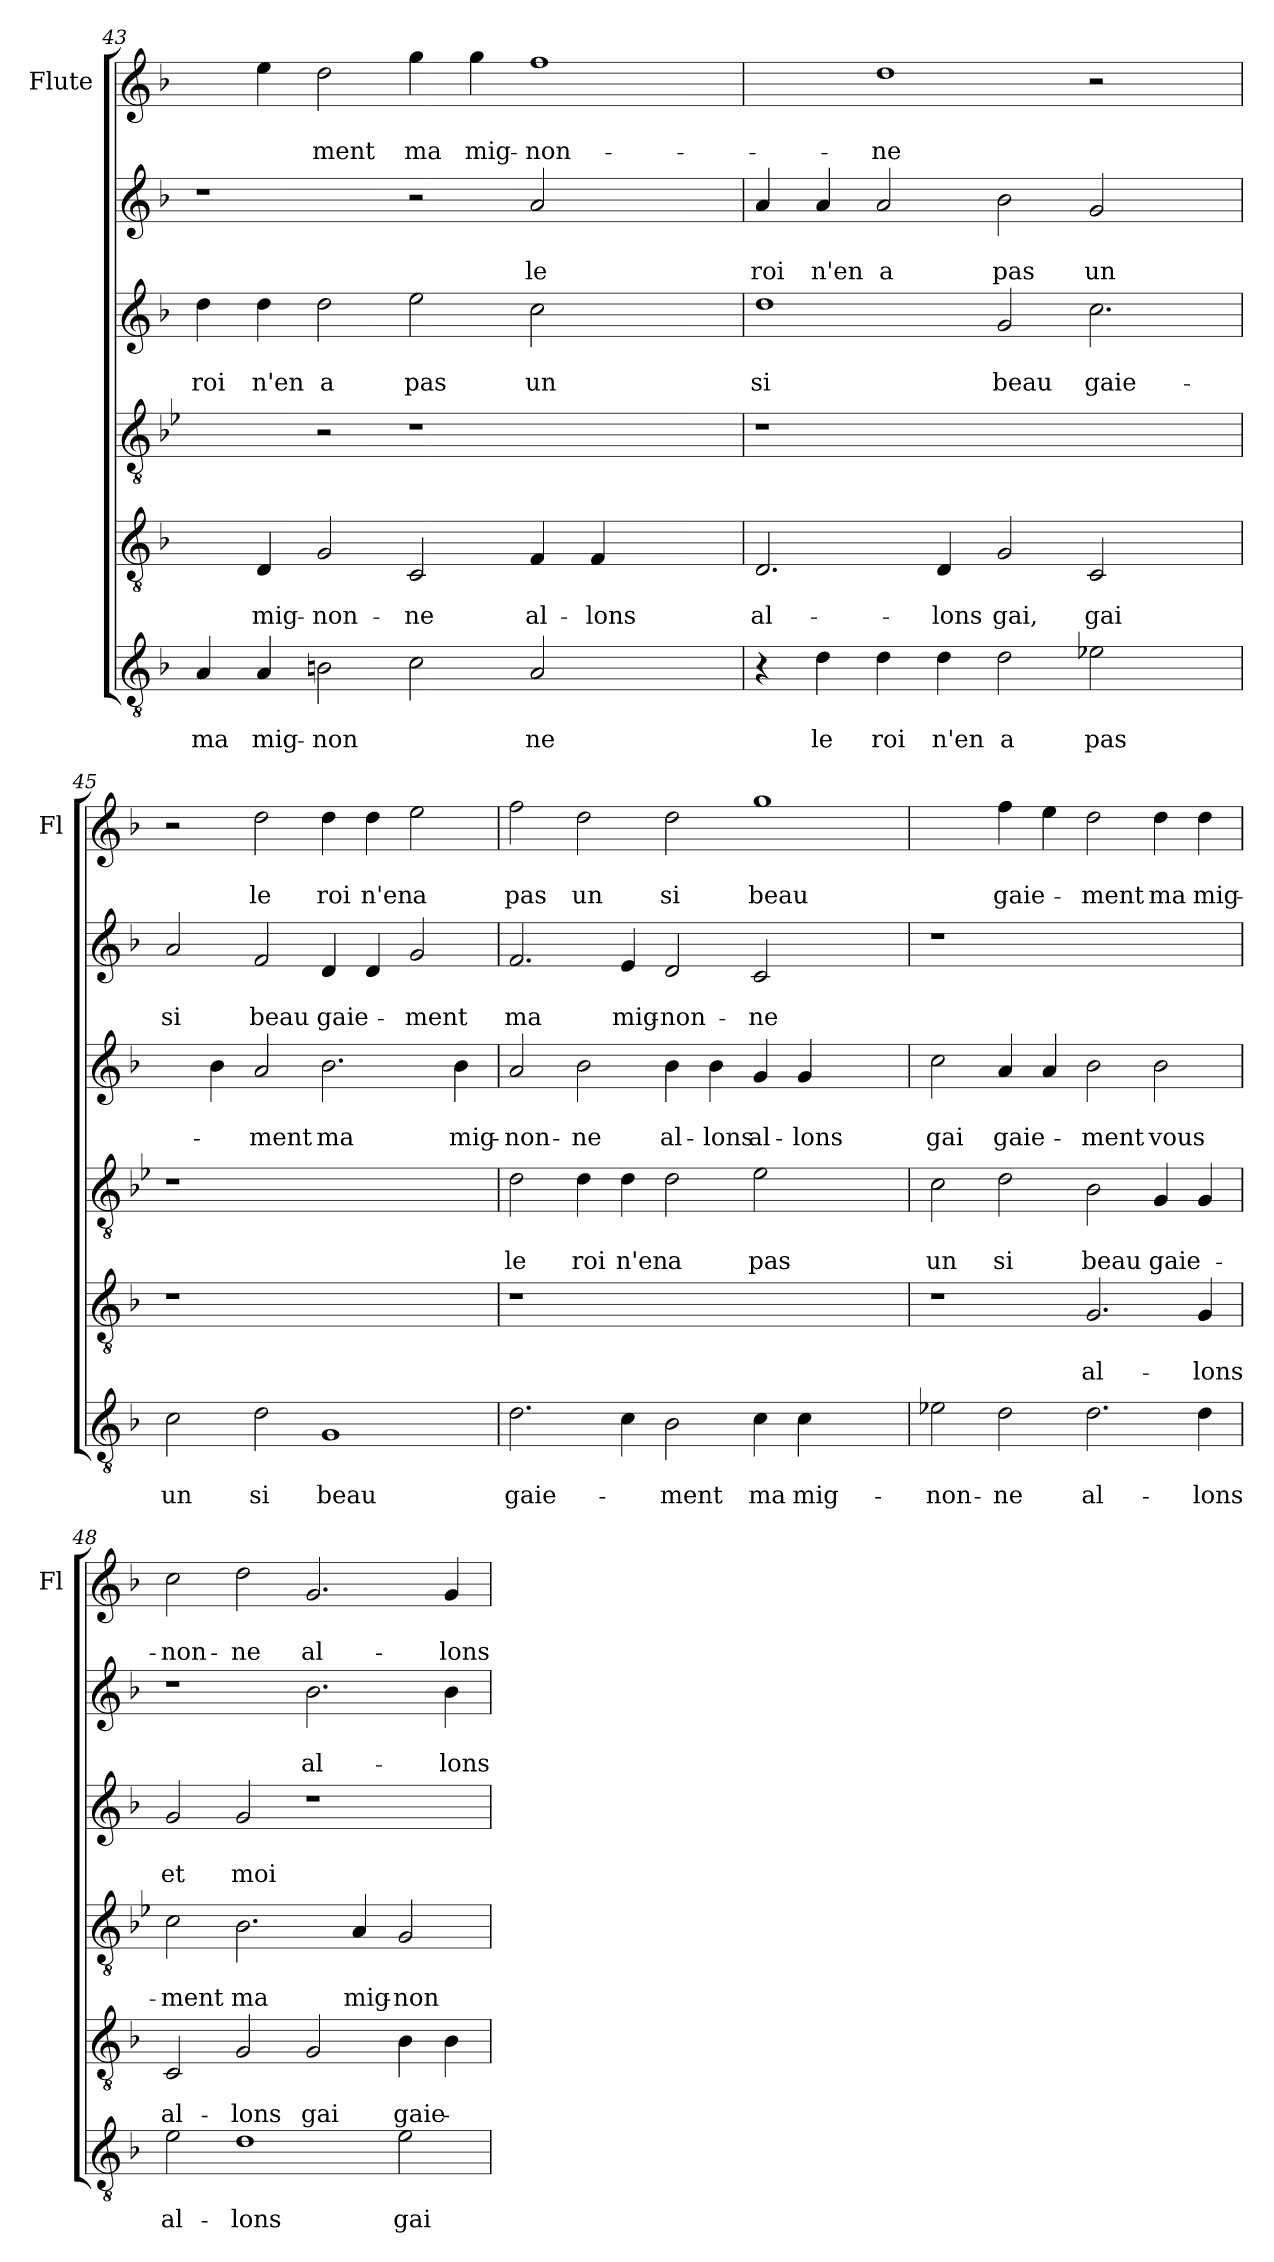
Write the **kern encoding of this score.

**kern	**text	**text	**kern	**text	**text	**kern	**text	**text	**kern	**text	**text	**kern	**text	**text	**kern	**text	**text
*part6	*part6	*part6	*part5	*part5	*part5	*part4	*part4	*part4	*part3	*part3	*part3	*part2	*part2	*part2	*part1	*part1	*part1
*staff6	*staff6	*staff6	*staff5	*staff5	*staff5	*staff4	*staff4	*staff4	*staff3	*staff3	*staff3	*staff2	*staff2	*staff2	*staff1	*staff1	*staff1
*	*	*	*	*	*	*	*	*	*	*	*	*	*	*	*I"Flute	*	*
*	*	*	*	*	*	*	*	*	*	*	*	*	*	*	*I'Fl	*	*
*clefGv2	*	*	*clefGv2	*	*	*clefGv2	*	*	*clefG2	*	*	*clefG2	*	*	*clefG2	*	*
*k[b-]	*	*	*k[b-]	*	*	*k[b-e-]	*	*	*k[b-]	*	*	*k[b-]	*	*	*k[b-]	*	*
*F:	*	*	*F:	*	*	*B-:	*	*	*F:	*	*	*F:	*	*	*F:	*	*
=43	=43	=43	=43	=43	=43	=43	=43	=43	=43	=43	=43	=43	=43	=43	=43	=43	=43
!	!	!LO:LY:b	!	!	!	!	!	!	!	!	!LO:LY:b	!	!	!	!	!	!
4A/	.	ma	4D/yy	.	.	2d\yy	.	.	4dd\	.	roi	1r	.	.	4ff\yy	.	.
!	!	!LO:LY:b	!	!	!LO:LY:b	!	!	!	!	!	!LO:LY:b	!	!	!	!	!	!
4A/	.	mig-	4D/	.	mig-	.	.	.	4dd\	.	n'en	.	.	.	4ee\	.	.
!	!	!LO:LY:b	!	!	!LO:LY:b	!	!	!	!	!	!LO:LY:b	!	!	!	!	!	!LO:LY:b
2Bn\	.	-non	2G/	.	-non-	2r	.	.	2dd\	.	a	.	.	.	2dd\	.	-ment
!	!	!	!	!	!LO:LY:b	!	!	!	!	!	!LO:LY:b	!	!	!	!	!	!LO:LY:b
2c\	.	.	2C/	.	-ne	1r	.	.	2ee\	.	pas	2r	.	.	4gg\	.	ma
!	!	!	!	!	!	!	!	!	!	!	!	!	!	!	!	!	!LO:LY:b
.	.	.	.	.	.	.	.	.	.	.	.	.	.	.	4gg\	.	mig-
!	!	!LO:LY:b	!	!	!LO:LY:b	!	!	!	!	!	!LO:LY:b	!	!	!LO:LY:b	!	!	!LO:LY:b
2A/	.	ne	4F/	.	al-	.	.	.	2cc\	.	un	2a/	.	le	1ff	.	-non-
!	!	!	!	!	!LO:LY:b	!	!	!	!	!	!	!	!	!	!	!	!
.	.	.	4F/	.	-lons	.	.	.	.	.	.	.	.	.	.	.	.
2ryy	.	.	2ryy	.	.	2ryy	.	.	2ryy	.	.	2ryy	.	.	.	.	.
!!LO:PB:g=z
=44	=44	=44	=44	=44	=44	=44	=44	=44	=44	=44	=44	=44	=44	=44	=44	=44	=44
!	!	!	!	!	!LO:LY:b	!	!	!	!	!	!LO:LY:b	!	!	!LO:LY:b	!	!	!
4r	.	.	2.D/	.	al-	1r	.	.	1dd	.	si	4a/	.	roi	2ff\yy	.	.
!	!	!LO:LY:b	!	!	!	!	!	!	!	!	!	!	!	!LO:LY:b	!	!	!
4d\	.	le	.	.	.	.	.	.	.	.	.	4a/	.	n'en	.	.	.
!	!	!LO:LY:b	!	!	!	!	!	!	!	!	!	!	!	!LO:LY:b	!	!	!LO:LY:b
4d\	.	roi	.	.	.	.	.	.	.	.	.	2a/	.	a	1dd	.	-ne
!	!	!LO:LY:b	!	!	!LO:LY:b	!	!	!	!	!	!	!	!	!	!	!	!
4d\	.	n'en	4D/	.	-lons	.	.	.	.	.	.	.	.	.	.	.	.
!	!	!LO:LY:b	!	!	!LO:LY:b	!	!	!	!	!	!LO:LY:b	!	!	!LO:LY:b	!	!	!
2d\	.	a	2G/	.	gai,	1ryy	.	.	2g/	.	beau	2b-\	.	pas	.	.	.
!	!	!LO:LY:b	!	!	!LO:LY:b	!	!	!	!	!	!LO:LY:b	!	!	!LO:LY:b	!	!	!
2e-X\	.	pas	2C/	.	gai	.	.	.	2.cc\	.	gaie-	2g/	.	un	2r	.	.
4ryy	.	.	4ryy	.	.	4ryy	.	.	.	.	.	4ryy	.	.	4ryy	.	.
=45	=45	=45	=45	=45	=45	=45	=45	=45	=45	=45	=45	=45	=45	=45	=45	=45	=45
!	!	!LO:LY:b	!	!	!	!	!	!	!	!	!	!	!	!LO:LY:b	!	!	!
2c\	.	un	1r	.	.	1r	.	.	4cc\yy	.	.	2a/	.	si	2r	.	.
.	.	.	.	.	.	.	.	.	4b-\	.	.	.	.	.	.	.	.
!	!	!LO:LY:b	!	!	!	!	!	!	!	!	!LO:LY:b	!	!	!LO:LY:b	!	!	!LO:LY:b
2d\	.	si	.	.	.	.	.	.	2a/	.	-ment	2f/	.	beau	2dd\	.	le
!	!	!LO:LY:b	!	!	!	!	!	!	!	!	!LO:LY:b	!	!	!LO:LY:b	!	!	!LO:LY:b
1G	.	beau	1ryy	.	.	1ryy	.	.	2.b-\	.	ma	4d/	.	gaie-	4dd\	.	roi
!	!	!	!	!	!	!	!	!	!	!	!	!	!	!	!	!	!LO:LY:b
.	.	.	.	.	.	.	.	.	.	.	.	4d/	.	.	4dd\	.	n'en
!	!	!	!	!	!	!	!	!	!	!	!	!	!	!LO:LY:b	!	!	!LO:LY:b
.	.	.	.	.	.	.	.	.	.	.	.	2g/	.	-ment	2ee\	.	a
!	!	!	!	!	!	!	!	!	!	!	!LO:LY:b	!	!	!	!	!	!
.	.	.	.	.	.	.	.	.	4b-\	.	mig-	.	.	.	.	.	.
=46	=46	=46	=46	=46	=46	=46	=46	=46	=46	=46	=46	=46	=46	=46	=46	=46	=46
!	!	!LO:LY:b	!	!	!	!	!	!LO:LY:b	!	!	!LO:LY:b	!	!	!LO:LY:b	!	!	!LO:LY:b
2.d\	.	gaie-	1r	.	.	2d\	.	le	2a/	.	-non-	2.f/	.	ma	2ff\	.	pas
!	!	!	!	!	!	!	!	!LO:LY:b	!	!	!LO:LY:b	!	!	!	!	!	!LO:LY:b
.	.	.	.	.	.	4d\	.	roi	2b-\	.	-ne	.	.	.	2dd\	.	un
!	!	!	!	!	!	!	!	!LO:LY:b	!	!	!	!	!	!LO:LY:b	!	!	!
4c\	.	.	.	.	.	4d\	.	n'en	.	.	.	4e/	.	mig-	.	.	.
!	!	!LO:LY:b	!	!	!	!	!	!LO:LY:b	!	!	!LO:LY:b	!	!	!LO:LY:b	!	!	!LO:LY:b
2B-\	.	-ment	1.ryy	.	.	2d\	.	a	4b-\	.	al-	2d/	.	-non-	2dd\	.	si
!	!	!	!	!	!	!	!	!	!	!	!LO:LY:b	!	!	!	!	!	!
.	.	.	.	.	.	.	.	.	4b-\	.	-lons	.	.	.	.	.	.
!	!	!LO:LY:b	!	!	!	!	!	!LO:LY:b	!	!	!LO:LY:b	!	!	!LO:LY:b	!	!	!LO:LY:b
4c\	.	ma	.	.	.	2e-\	.	pas	4g/	.	al-	2c/	.	-ne	1gg	.	beau
!	!	!LO:LY:b	!	!	!	!	!	!	!	!	!LO:LY:b	!	!	!	!	!	!
4c\	.	mig-	.	.	.	.	.	.	4g/	.	-lons	.	.	.	.	.	.
2ryy	.	.	.	.	.	2ryy	.	.	2ryy	.	.	2ryy	.	.	.	.	.
=47	=47	=47	=47	=47	=47	=47	=47	=47	=47	=47	=47	=47	=47	=47	=47	=47	=47
!	!	!LO:LY:b	!	!	!	!	!	!LO:LY:b	!	!	!LO:LY:b	!	!	!	!	!	!
2e-X\	.	-non-	1r	.	.	2c\	.	un	2cc\	.	gai	1r	.	.	2gg\yy	.	.
!	!	!LO:LY:b	!	!	!	!	!	!LO:LY:b	!	!	!LO:LY:b	!	!	!	!	!	!LO:LY:b
2d\	.	-ne	.	.	.	2d\	.	si	4a/	.	gaie-	.	.	.	4ff\	.	gaie-
.	.	.	.	.	.	.	.	.	4a/	.	.	.	.	.	4ee\	.	.
!	!	!LO:LY:b	!	!	!LO:LY:b	!	!	!LO:LY:b	!	!	!LO:LY:b	!	!	!	!	!	!LO:LY:b
2.d\	.	al-	2.G/	.	al-	2B-\	.	beau	2b-\	.	-ment	1ryy	.	.	2dd\	.	-ment
!	!	!	!	!	!	!	!	!LO:LY:b	!	!	!LO:LY:b	!	!	!	!	!	!LO:LY:b
.	.	.	.	.	.	4G/	.	gaie-	2b-\	.	vous	.	.	.	4dd\	.	ma
!	!	!LO:LY:b	!	!	!LO:LY:b	!	!	!	!	!	!	!	!	!	!	!	!LO:LY:b
4d\	.	-lons	4G/	.	-lons	4G/	.	.	.	.	.	.	.	.	4dd\	.	mig-
!!LO:LB:g=z
=48	=48	=48	=48	=48	=48	=48	=48	=48	=48	=48	=48	=48	=48	=48	=48	=48	=48
!	!	!LO:LY:b	!	!	!LO:LY:b	!	!	!LO:LY:b	!	!	!LO:LY:b	!	!	!	!	!	!LO:LY:b
2e\	.	al-	2C/	.	al-	2c\	.	-ment	2g/	.	et	1r	.	.	2cc\	.	-non-
!	!	!LO:LY:b	!	!	!LO:LY:b	!	!	!LO:LY:b	!	!	!LO:LY:b	!	!	!	!	!	!LO:LY:b
1d	.	-lons	2G/	.	-lons	2.B-\	.	ma	2g/	.	moi	.	.	.	2dd\	.	-ne
!	!	!	!	!	!LO:LY:b	!	!	!	!	!	!	!	!	!LO:LY:b	!	!	!LO:LY:b
.	.	.	2G/	.	gai	.	.	.	1r	.	.	2.b-\	.	al-	2.g/	.	al-
!	!	!	!	!	!	!	!	!LO:LY:b	!	!	!	!	!	!	!	!	!
.	.	.	.	.	.	4A/	.	mig-	.	.	.	.	.	.	.	.	.
!	!	!LO:LY:b	!	!	!LO:LY:b	!	!	!LO:LY:b	!	!	!	!	!	!	!	!	!
2e\	.	gai	4B-\	.	gaie-	2G/	.	-non-	.	.	.	.	.	.	.	.	.
!	!	!	!	!	!	!	!	!	!	!	!	!	!	!LO:LY:b	!	!	!LO:LY:b
.	.	.	4B-\	.	.	.	.	.	.	.	.	4b-\	.	-lons	4g/	.	-lons
=	=	=	=	=	=	=	=	=	=	=	=	=	=	=	=	=	=
*-	*-	*-	*-	*-	*-	*-	*-	*-	*-	*-	*-	*-	*-	*-	*-	*-	*-
